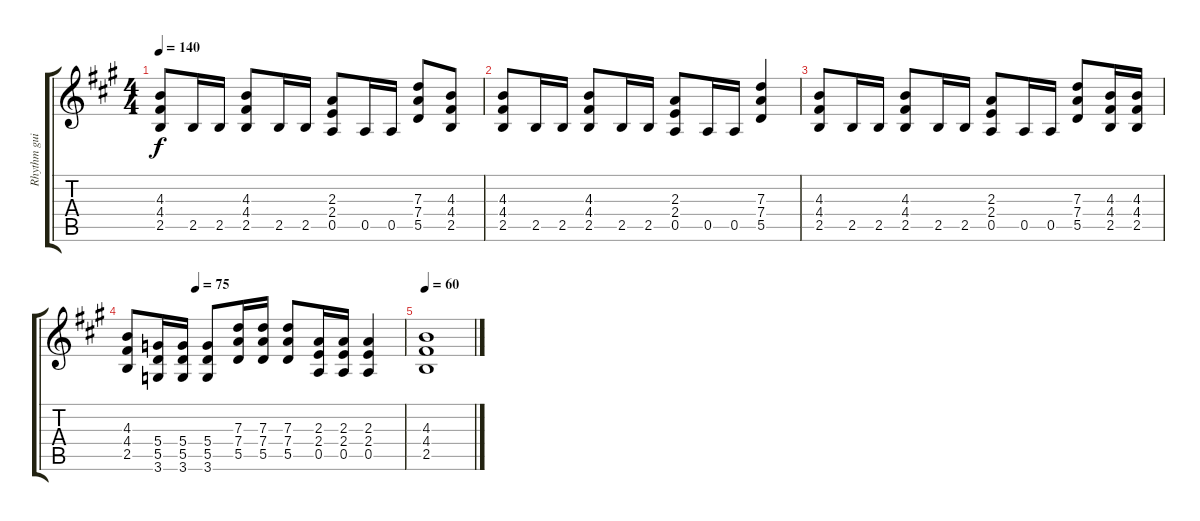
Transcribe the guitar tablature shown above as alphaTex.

\track ("Rhythm guitar" "Rhythm gui") {instrument distortionguitar}
\staff {score tabs}
\tuning (E4 B3 G3 D3 A2 E2) {hide}
\ts (4 4)
\tempo 140
\clef g2
\ks f#minor
(4.3 4.4 2.5).8{dy f} 2.5.16 2.5.16 (4.3 4.4 2.5).8 2.5.16 2.5.16 (2.3 2.4 0.5).8 0.5.16 0.5.16 (7.3 7.4 5.5).8 (4.3 4.4 2.5).8 |
(4.3 4.4 2.5).8 2.5.16 2.5.16 (4.3 4.4 2.5).8 2.5.16 2.5.16 (2.3 2.4 0.5).8 0.5.16 0.5.16 (7.3 7.4 5.5).4 |
(4.3 4.4 2.5).8 2.5.16 2.5.16 (4.3 4.4 2.5).8 2.5.16 2.5.16 (2.3 2.4 0.5).8 0.5.16 0.5.16 (7.3 7.4 5.5).8 (4.3 4.4 2.5).16 (4.3 4.4 2.5).16 |
\tempo (75 0.25)
(4.3 4.4 2.5).8 (5.4 5.5 3.6).16 (5.4 5.5 3.6).16 (5.4 5.5 3.6).8 (7.3 7.4 5.5).16 (7.3 7.4 5.5).16 (7.3 7.4 5.5).8 (2.3 2.4 0.5).16 (2.3 2.4 0.5).16 (2.3 2.4 0.5).4 |
\tempo 60
(4.3 4.4 2.5).1
